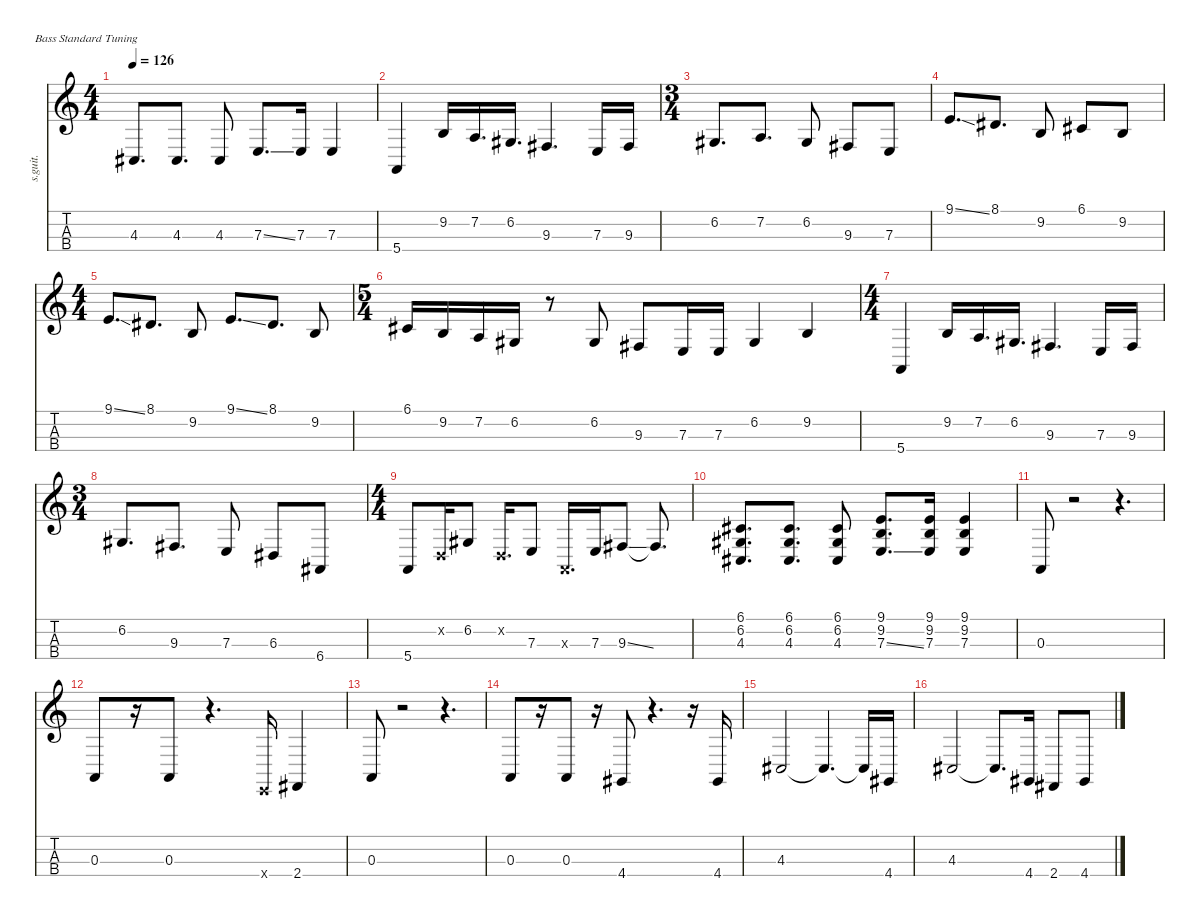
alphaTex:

\defaultSystemsLayout 4
\hideDynamics
\bracketExtendMode nobrackets
\track ("Bass" "s.guit.") {instrument electricbassfinger}
\staff {score tabs}
\tuning (G2 D2 A1 E1)
\ts (4 4)
\tempo 126
\clef g2
\ks c
4.3{acc #}.8{d lyrics (0 "") lyrics (1 "") lyrics (2 "") lyrics (3 "") lyrics (4 "") dy mf} 4.3{acc #}.8{d lyrics (0 "") lyrics (1 "") lyrics (2 "") lyrics (3 "") lyrics (4 "")} 4.3{acc #}.8{lyrics (0 "") lyrics (1 "") lyrics (2 "") lyrics (3 "") lyrics (4 "")} 7.3{ss}.8{d lyrics (0 "") lyrics (1 "") lyrics (2 "") lyrics (3 "") lyrics (4 "")} 7.3.16{lyrics (0 "") lyrics (1 "") lyrics (2 "") lyrics (3 "") lyrics (4 "")} 7.3.4{lyrics (0 "") lyrics (1 "") lyrics (2 "") lyrics (3 "") lyrics (4 "")} |
5.4.4{lyrics (0 "") lyrics (1 "") lyrics (2 "") lyrics (3 "") lyrics (4 "")} 9.2.16{lyrics (0 "") lyrics (1 "") lyrics (2 "") lyrics (3 "") lyrics (4 "")} 7.2.16{d lyrics (0 "") lyrics (1 "") lyrics (2 "") lyrics (3 "") lyrics (4 "")} 6.2{acc #}.16{d lyrics (0 "") lyrics (1 "") lyrics (2 "") lyrics (3 "") lyrics (4 "")} 9.3{acc #}.4{d lyrics (0 "") lyrics (1 "") lyrics (2 "") lyrics (3 "") lyrics (4 "")} 7.3.16{lyrics (0 "") lyrics (1 "") lyrics (2 "") lyrics (3 "") lyrics (4 "")} 9.3{acc #}.16{lyrics (0 "") lyrics (1 "") lyrics (2 "") lyrics (3 "") lyrics (4 "")} |
\ts (3 4)
\beaming (8 2 2 2 2)
6.2{acc #}.8{d lyrics (0 "") lyrics (1 "") lyrics (2 "") lyrics (3 "") lyrics (4 "")} 7.2.8{d lyrics (0 "") lyrics (1 "") lyrics (2 "") lyrics (3 "") lyrics (4 "")} 6.2{acc #}.8{lyrics (0 "") lyrics (1 "") lyrics (2 "") lyrics (3 "") lyrics (4 "")} 9.3{acc #}.8{lyrics (0 "") lyrics (1 "") lyrics (2 "") lyrics (3 "") lyrics (4 "")} 7.3.8{lyrics (0 "") lyrics (1 "") lyrics (2 "") lyrics (3 "") lyrics (4 "")} |
9.1{ss}.8{d lyrics (0 "") lyrics (1 "") lyrics (2 "") lyrics (3 "") lyrics (4 "")} 8.1{acc #}.8{d lyrics (0 "") lyrics (1 "") lyrics (2 "") lyrics (3 "") lyrics (4 "")} 9.2.8{lyrics (0 "") lyrics (1 "") lyrics (2 "") lyrics (3 "") lyrics (4 "")} 6.1{acc #}.8{lyrics (0 "") lyrics (1 "") lyrics (2 "") lyrics (3 "") lyrics (4 "")} 9.2.8{lyrics (0 "") lyrics (1 "") lyrics (2 "") lyrics (3 "") lyrics (4 "")} |
\ts (4 4)
\beaming (8 2 2 2 2)
9.1{ss}.8{d lyrics (0 "") lyrics (1 "") lyrics (2 "") lyrics (3 "") lyrics (4 "")} 8.1{acc #}.8{d lyrics (0 "") lyrics (1 "") lyrics (2 "") lyrics (3 "") lyrics (4 "")} 9.2.8{lyrics (0 "") lyrics (1 "") lyrics (2 "") lyrics (3 "") lyrics (4 "")} 9.1{ss}.8{d lyrics (0 "") lyrics (1 "") lyrics (2 "") lyrics (3 "") lyrics (4 "")} 8.1{acc #}.8{d lyrics (0 "") lyrics (1 "") lyrics (2 "") lyrics (3 "") lyrics (4 "")} 9.2.8{lyrics (0 "") lyrics (1 "") lyrics (2 "") lyrics (3 "") lyrics (4 "")} |
\ts (5 4)
\beaming (8 2 2 2 2)
6.1{acc #}.16{lyrics (0 "") lyrics (1 "") lyrics (2 "") lyrics (3 "") lyrics (4 "")} 9.2.16{lyrics (0 "") lyrics (1 "") lyrics (2 "") lyrics (3 "") lyrics (4 "")} 7.2.16{lyrics (0 "") lyrics (1 "") lyrics (2 "") lyrics (3 "") lyrics (4 "")} 6.2{acc #}.16{lyrics (0 "") lyrics (1 "") lyrics (2 "") lyrics (3 "") lyrics (4 "")} r.8 6.2{acc #}.8{lyrics (0 "") lyrics (1 "") lyrics (2 "") lyrics (3 "") lyrics (4 "")} 9.3{acc #}.8{lyrics (0 "") lyrics (1 "") lyrics (2 "") lyrics (3 "") lyrics (4 "")} 7.3.16{lyrics (0 "") lyrics (1 "") lyrics (2 "") lyrics (3 "") lyrics (4 "")} 7.3.16{lyrics (0 "") lyrics (1 "") lyrics (2 "") lyrics (3 "") lyrics (4 "")} 6.2{acc #}.4{lyrics (0 "") lyrics (1 "") lyrics (2 "") lyrics (3 "") lyrics (4 "")} 9.2.4{lyrics (0 "") lyrics (1 "") lyrics (2 "") lyrics (3 "") lyrics (4 "")} |
\ts (4 4)
\beaming (8 2 2 2 2)
5.4.4{lyrics (0 "") lyrics (1 "") lyrics (2 "") lyrics (3 "") lyrics (4 "")} 9.2.16{lyrics (0 "") lyrics (1 "") lyrics (2 "") lyrics (3 "") lyrics (4 "")} 7.2.16{d lyrics (0 "") lyrics (1 "") lyrics (2 "") lyrics (3 "") lyrics (4 "")} 6.2{acc #}.16{d lyrics (0 "") lyrics (1 "") lyrics (2 "") lyrics (3 "") lyrics (4 "")} 9.3{acc #}.4{d lyrics (0 "") lyrics (1 "") lyrics (2 "") lyrics (3 "") lyrics (4 "")} 7.3.16{lyrics (0 "") lyrics (1 "") lyrics (2 "") lyrics (3 "") lyrics (4 "")} 9.3{acc #}.16{lyrics (0 "") lyrics (1 "") lyrics (2 "") lyrics (3 "") lyrics (4 "")} |
\ts (3 4)
\beaming (8 2 2 2 2)
6.2{acc #}.8{d lyrics (0 "") lyrics (1 "") lyrics (2 "") lyrics (3 "") lyrics (4 "")} 9.3{acc #}.8{d lyrics (0 "") lyrics (1 "") lyrics (2 "") lyrics (3 "") lyrics (4 "")} 7.3.8{lyrics (0 "") lyrics (1 "") lyrics (2 "") lyrics (3 "") lyrics (4 "")} 6.3{acc #}.8{lyrics (0 "") lyrics (1 "") lyrics (2 "") lyrics (3 "") lyrics (4 "")} 6.4{acc #}.8{lyrics (0 "") lyrics (1 "") lyrics (2 "") lyrics (3 "") lyrics (4 "")} |
\ts (4 4)
\beaming (8 2 2 2 2)
5.4.8{lyrics (0 "") lyrics (1 "") lyrics (2 "") lyrics (3 "") lyrics (4 "")} 0.2{x}.16{lyrics (0 "") lyrics (1 "") lyrics (2 "") lyrics (3 "") lyrics (4 "")} 6.2{acc #}.8{lyrics (0 "") lyrics (1 "") lyrics (2 "") lyrics (3 "") lyrics (4 "")} 0.2{x}.16{d lyrics (0 "") lyrics (1 "") lyrics (2 "") lyrics (3 "") lyrics (4 "")} 7.3.8{lyrics (0 "") lyrics (1 "") lyrics (2 "") lyrics (3 "") lyrics (4 "")} 0.3{x}.16{d lyrics (0 "") lyrics (1 "") lyrics (2 "") lyrics (3 "") lyrics (4 "")} 7.3.16{lyrics (0 "") lyrics (1 "") lyrics (2 "") lyrics (3 "") lyrics (4 "")} 9.3{ss acc #}.8{lyrics (0 "") lyrics (1 "") lyrics (2 "") lyrics (3 "") lyrics (4 "")} 9.3{t acc #}.8{d lyrics (0 "") lyrics (1 "") lyrics (2 "") lyrics (3 "") lyrics (4 "")} |
(6.1{acc #} 6.2{acc #} 4.3{acc #}).8{d lyrics (0 "") lyrics (1 "") lyrics (2 "") lyrics (3 "") lyrics (4 "")} (6.1{acc #} 6.2{acc #} 4.3{acc #}).8{d lyrics (0 "") lyrics (1 "") lyrics (2 "") lyrics (3 "") lyrics (4 "")} (6.1{acc #} 6.2{acc #} 4.3{acc #}).8{lyrics (0 "") lyrics (1 "") lyrics (2 "") lyrics (3 "") lyrics (4 "")} (9.1 9.2 7.3{ss}).8{d lyrics (0 "") lyrics (1 "") lyrics (2 "") lyrics (3 "") lyrics (4 "")} (9.1 9.2 7.3).16{lyrics (0 "") lyrics (1 "") lyrics (2 "") lyrics (3 "") lyrics (4 "")} (9.1 9.2 7.3).4{lyrics (0 "") lyrics (1 "") lyrics (2 "") lyrics (3 "") lyrics (4 "")} |
0.3.8{lyrics (0 "") lyrics (1 "") lyrics (2 "") lyrics (3 "") lyrics (4 "")} r.2 r.4{d} |
0.3.8{lyrics (0 "") lyrics (1 "") lyrics (2 "") lyrics (3 "") lyrics (4 "")} r.16 0.3.8{lyrics (0 "") lyrics (1 "") lyrics (2 "") lyrics (3 "") lyrics (4 "")} r.4{d} 0.4{x}.16{lyrics (0 "") lyrics (1 "") lyrics (2 "") lyrics (3 "") lyrics (4 "")} 2.4{acc #}.4{lyrics (0 "") lyrics (1 "") lyrics (2 "") lyrics (3 "") lyrics (4 "")} |
0.3.8{lyrics (0 "") lyrics (1 "") lyrics (2 "") lyrics (3 "") lyrics (4 "")} r.2 r.4{d} |
0.3.8{lyrics (0 "") lyrics (1 "") lyrics (2 "") lyrics (3 "") lyrics (4 "")} r.16 0.3.8{lyrics (0 "") lyrics (1 "") lyrics (2 "") lyrics (3 "") lyrics (4 "")} r.16 4.4{acc #}.8{lyrics (0 "") lyrics (1 "") lyrics (2 "") lyrics (3 "") lyrics (4 "")} r.4{d} r.16 4.4{acc #}.16{lyrics (0 "") lyrics (1 "") lyrics (2 "") lyrics (3 "") lyrics (4 "")} |
4.3{acc #}.2{lyrics (0 "") lyrics (1 "") lyrics (2 "") lyrics (3 "") lyrics (4 "")} 4.3{t acc #}.4{d lyrics (0 "") lyrics (1 "") lyrics (2 "") lyrics (3 "") lyrics (4 "")} 4.3{t acc #}.16{lyrics (0 "") lyrics (1 "") lyrics (2 "") lyrics (3 "") lyrics (4 "")} 4.4{acc #}.16{lyrics (0 "") lyrics (1 "") lyrics (2 "") lyrics (3 "") lyrics (4 "")} |
4.3{acc #}.2{lyrics (0 "") lyrics (1 "") lyrics (2 "") lyrics (3 "") lyrics (4 "")} 4.3{t acc #}.8{d lyrics (0 "") lyrics (1 "") lyrics (2 "") lyrics (3 "") lyrics (4 "")} 4.4{acc #}.16{lyrics (0 "") lyrics (1 "") lyrics (2 "") lyrics (3 "") lyrics (4 "")} 2.4{acc #}.8{lyrics (0 "") lyrics (1 "") lyrics (2 "") lyrics (3 "") lyrics (4 "")} 4.4{acc #}.8{lyrics (0 "") lyrics (1 "") lyrics (2 "") lyrics (3 "") lyrics (4 "")}
